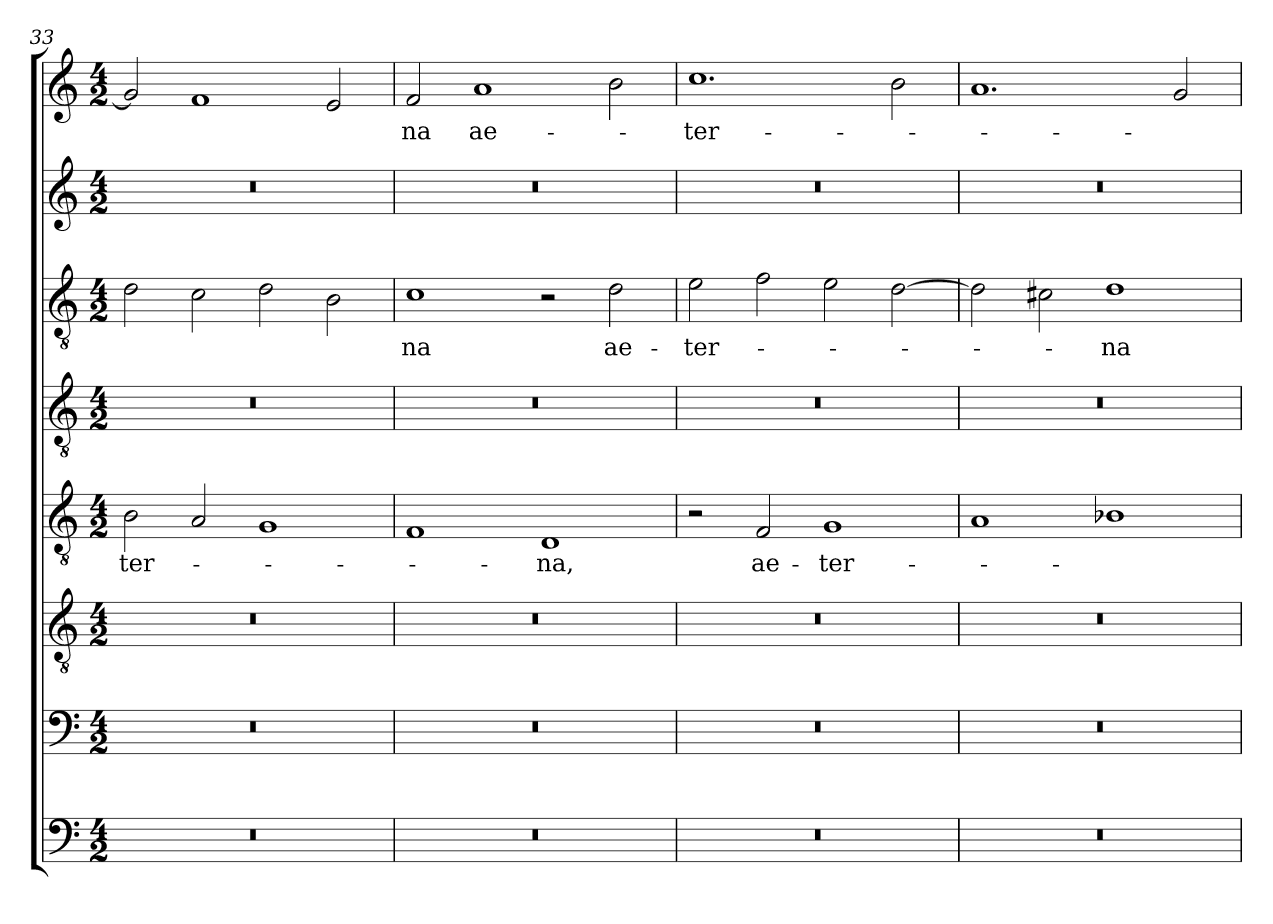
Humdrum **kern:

**kern	**kern	**kern	**kern	**text	**kern	**kern	**text	**kern	**kern	**text
*part8	*part7	*part6	*part5	*part5	*part4	*part3	*part3	*part2	*part1	*part1
*staff8	*staff7	*staff6	*staff5	*staff5	*staff4	*staff3	*staff3	*staff2	*staff1	*staff1
*clefF4	*clefF4	*clefGv2	*clefGv2	*	*clefGv2	*clefGv2	*	*clefG2	*clefG2	*
*k[]	*k[]	*k[]	*k[]	*	*k[]	*k[]	*	*k[]	*k[]	*
*C:	*C:	*C:	*C:	*	*C:	*C:	*	*C:	*C:	*
*M4/2	*M4/2	*M4/2	*M4/2	*	*M4/2	*M4/2	*	*M4/2	*M4/2	*
=33	=33	=33	=33	=33	=33	=33	=33	=33	=33	=33
!	!	!	!	!LO:LY:b	!	!	!	!	!	!
0r	0r	0r	2B\	-ter-	0r	2d\	.	0r	2g/]	.
.	.	.	2A/	.	.	2c\	.	.	1f	.
.	.	.	1G	.	.	2d\	.	.	.	.
.	.	.	.	.	.	2B\	.	.	2e/	.
=34	=34	=34	=34	=34	=34	=34	=34	=34	=34	=34
!	!	!	!	!	!	!	!LO:LY:b	!	!	!LO:LY:b
0r	0r	0r	1F	.	0r	1c	-na	0r	2f/	-na
!	!	!	!	!	!	!	!	!	!	!LO:LY:b
.	.	.	.	.	.	.	.	.	1a	ae-
!	!	!	!	!LO:LY:b	!	!	!	!	!	!
.	.	.	1D	-na,	.	2r	.	.	.	.
!	!	!	!	!	!	!	!LO:LY:b	!	!	!
.	.	.	.	.	.	2d\	ae-	.	2b\	.
=35	=35	=35	=35	=35	=35	=35	=35	=35	=35	=35
!	!	!	!	!	!	!	!LO:LY:b	!	!	!LO:LY:b
0r	0r	0r	2r	.	0r	2e\	-ter-	0r	1.cc	-ter-
!	!	!	!	!LO:LY:b	!	!	!	!	!	!
.	.	.	2F/	ae-	.	2f\	.	.	.	.
!	!	!	!	!LO:LY:b	!	!	!	!	!	!
.	.	.	1G	-ter-	.	2e\	.	.	.	.
.	.	.	.	.	.	[2d\	.	.	2b\	.
=36	=36	=36	=36	=36	=36	=36	=36	=36	=36	=36
0r	0r	0r	1A	.	0r	2d\]	.	0r	1.a	.
.	.	.	.	.	.	2c#X\	.	.	.	.
!	!	!	!	!	!	!	!LO:LY:b	!	!	!
.	.	.	1B-X	.	.	1d	-na	.	.	.
.	.	.	.	.	.	.	.	.	2g/	.
=	=	=	=	=	=	=	=	=	=	=
*-	*-	*-	*-	*-	*-	*-	*-	*-	*-	*-
